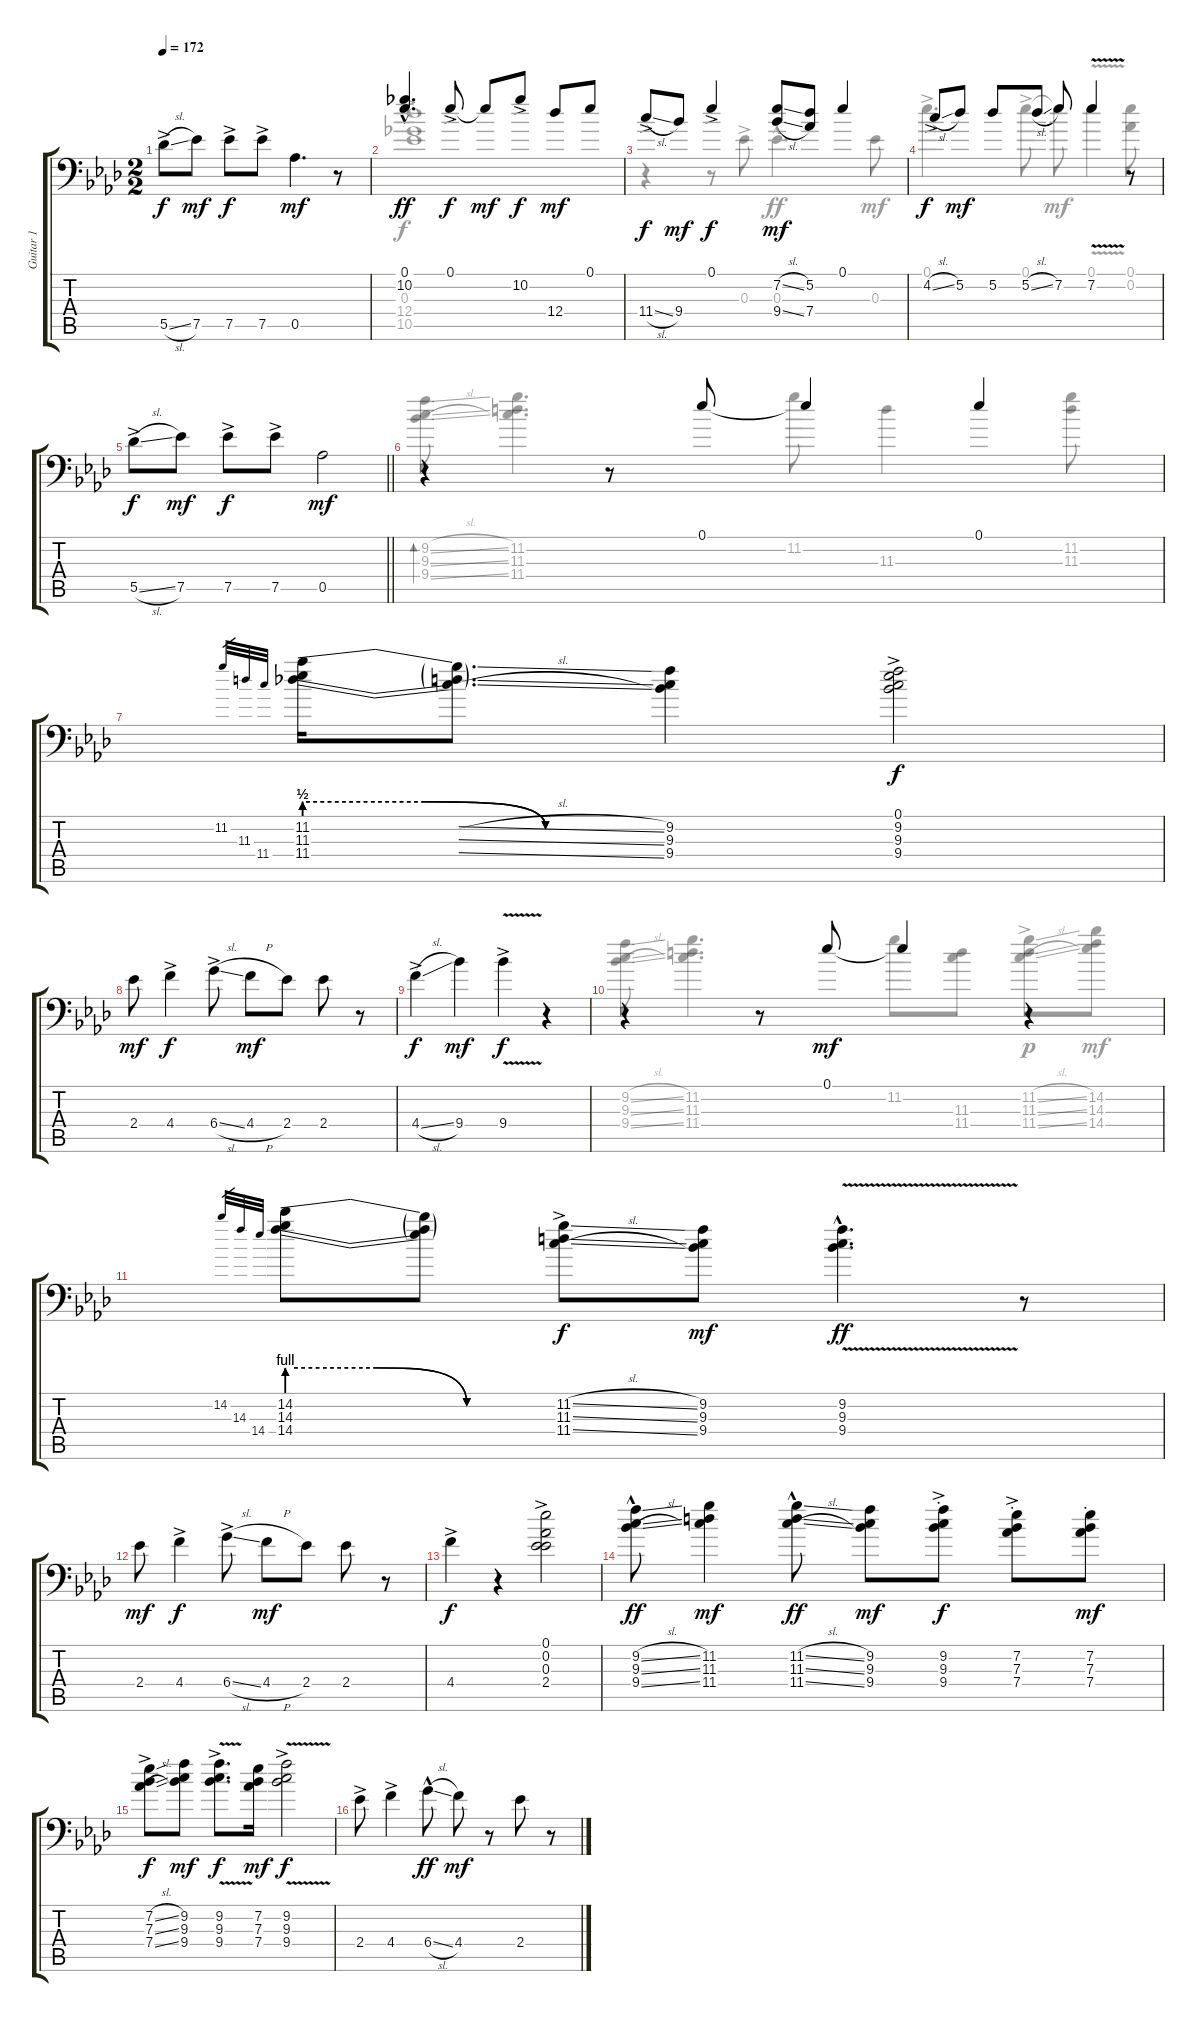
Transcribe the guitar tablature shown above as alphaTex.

\track ("Guitar 1" "Guitar 1") {instrument electricguitarclean}
\staff {score tabs}
\tuning (Eb4 Ab3 Eb3 Db3 Ab2 Ab1) {hide}
\voice
\ts (2 2)
\tempo 172
\clef f4
\ks ab
5.5{sl ac}.8{dy f} 7.5.8{dy mf} 7.5{ac}.8{dy f} 7.5{ac}.8 0.5.4{d dy mf} r.8 |
(0.1{hac} 10.2{hac}).4{d dy ff} 0.1{ac}.8{dy f} 0.1{t}.8{dy mf} 10.2{ac}.8{dy f} 12.4.8{dy mf} 0.1.8 |
11.4{sl ac}.8{dy f} 9.4.8{dy mf} 0.1{ac}.4{dy f} (7.2{sl} 9.4{sl}).8{dy mf} (5.2 7.4).8 0.1.4 |
4.2{sl ac}.8{dy f} 5.2.8{dy mf} 5.2.8 5.2{sl}.8 7.2.8 7.2{v}.4 r.8 |
\barLineRight lightlight
5.5{sl ac}.8{dy f} 7.5.8{dy mf} 7.5{ac}.8{dy f} 7.5{ac}.8 0.5.2{dy mf} |
r.4 r.8 0.1.8 0.1{t}.4 0.1.4 |
11.2.32{gr} 11.3.32{gr} 11.4.32{gr} (11.2{be (custom 0 2 20 2 40 0 60 0)} 11.3{be (custom 0 2 20 2 40 0 60 0)} 11.4{be (custom 0 2 20 2 40 0 60 0)}).16 (11.2{sl t} 11.3{sl t} 11.4{sl t}).8{d} (9.2 9.3 9.4).4 (0.1{ac} 9.2{ac} 9.3{ac} 9.4{ac}).2{dy f} |
2.4.8{dy mf} 4.4{ac}.4{dy f} 6.4{sl ac}.8 4.4{h}.8{dy mf} 2.4.8 2.4.8 r.8 |
4.4{sl ac}.4{dy f} 9.4.4{dy mf} 9.4{v ac}.4{dy f} r.4 |
r.4 r.8 0.1.8{dy mf} 0.1{t}.4 r.4 |
14.2.32{gr} 14.3.32{gr} 14.4.32{gr} (14.2{be (custom 0 4 20 4 40 0 60 0)} 14.3{be (custom 0 4 20 4 40 0 60 0)} 14.4{be (custom 0 4 20 4 40 0 60 0)}).8 (14.2{t} 14.3{t} 14.4{t}).8 (11.2{sl ac} 11.3{sl ac} 11.4{sl ac}).8{dy f} (9.2 9.3 9.4).8{dy mf} (9.2{v hac} 9.3{v hac} 9.4{v hac}).4{d dy ff} r.8 |
2.4.8{dy mf} 4.4{ac}.4{dy f} 6.4{sl ac}.8 4.4{h}.8{dy mf} 2.4.8 2.4.8 r.8 |
4.4{ac}.4{dy f} r.4 (0.1{ac} 0.2{ac} 0.3{ac} 2.4{ac}).2 |
(9.2{sl hac} 9.3{sl hac} 9.4{sl hac}).8{dy ff} (11.2 11.3 11.4).4{dy mf} (11.2{sl hac} 11.3{sl hac} 11.4{sl hac}).8{dy ff} (9.2 9.3 9.4).8{dy mf} (9.2{ac st} 9.3{ac st} 9.4{ac st}).8{dy f} (7.2{ac st} 7.3{ac st} 7.4{ac st}).8 (7.2{st} 7.3{st} 7.4{st}).8{dy mf} |
(7.2{sl ac} 7.3{sl ac} 7.4{sl ac}).8{dy f} (9.2 9.3 9.4).8{dy mf} (9.2{v ac} 9.3{v ac} 9.4{v ac}).8{d dy f} (7.2 7.3 7.4).16{dy mf} (9.2{v ac} 9.3{v ac} 9.4{v ac}).2{dy f} |
2.4{ac}.8 4.4{ac}.4 6.4{sl hac}.8{dy ff} 4.4.8{dy mf} r.8 2.4.8 r.8
\voice
\clef f4
\ottava regular
\simile none
\ks ab
|
(0.3{ac} 12.4{ac} 10.5{ac}).1{dy f} |
r.4 r.8 0.3{ac}.8 0.3{hac}.4{d dy ff} 0.3.8{dy mf} |
0.1{ac}.4{d dy f} 0.1{ac}.8 0.1{t}.8{dy mf} 0.1{v}.4 (0.1 0.2).8 |
\barLineRight lightlight
|
(9.2{sl} 9.3{sl} 9.4{sl}).8{bd 30} (11.2 11.3 11.4).4{d} 11.2.8 11.3.4 (11.2 11.3).8 |
|
|
|
(9.2{sl} 9.3{sl} 9.4{sl}).8 (11.2 11.3 11.4).4{d} 11.2.8 (11.3 11.4).8 (11.2{sl ac} 11.3{sl} 11.4{sl}).8{dy p} (14.2 14.3 14.4).8{dy mf} |
|
|
|
|
|
